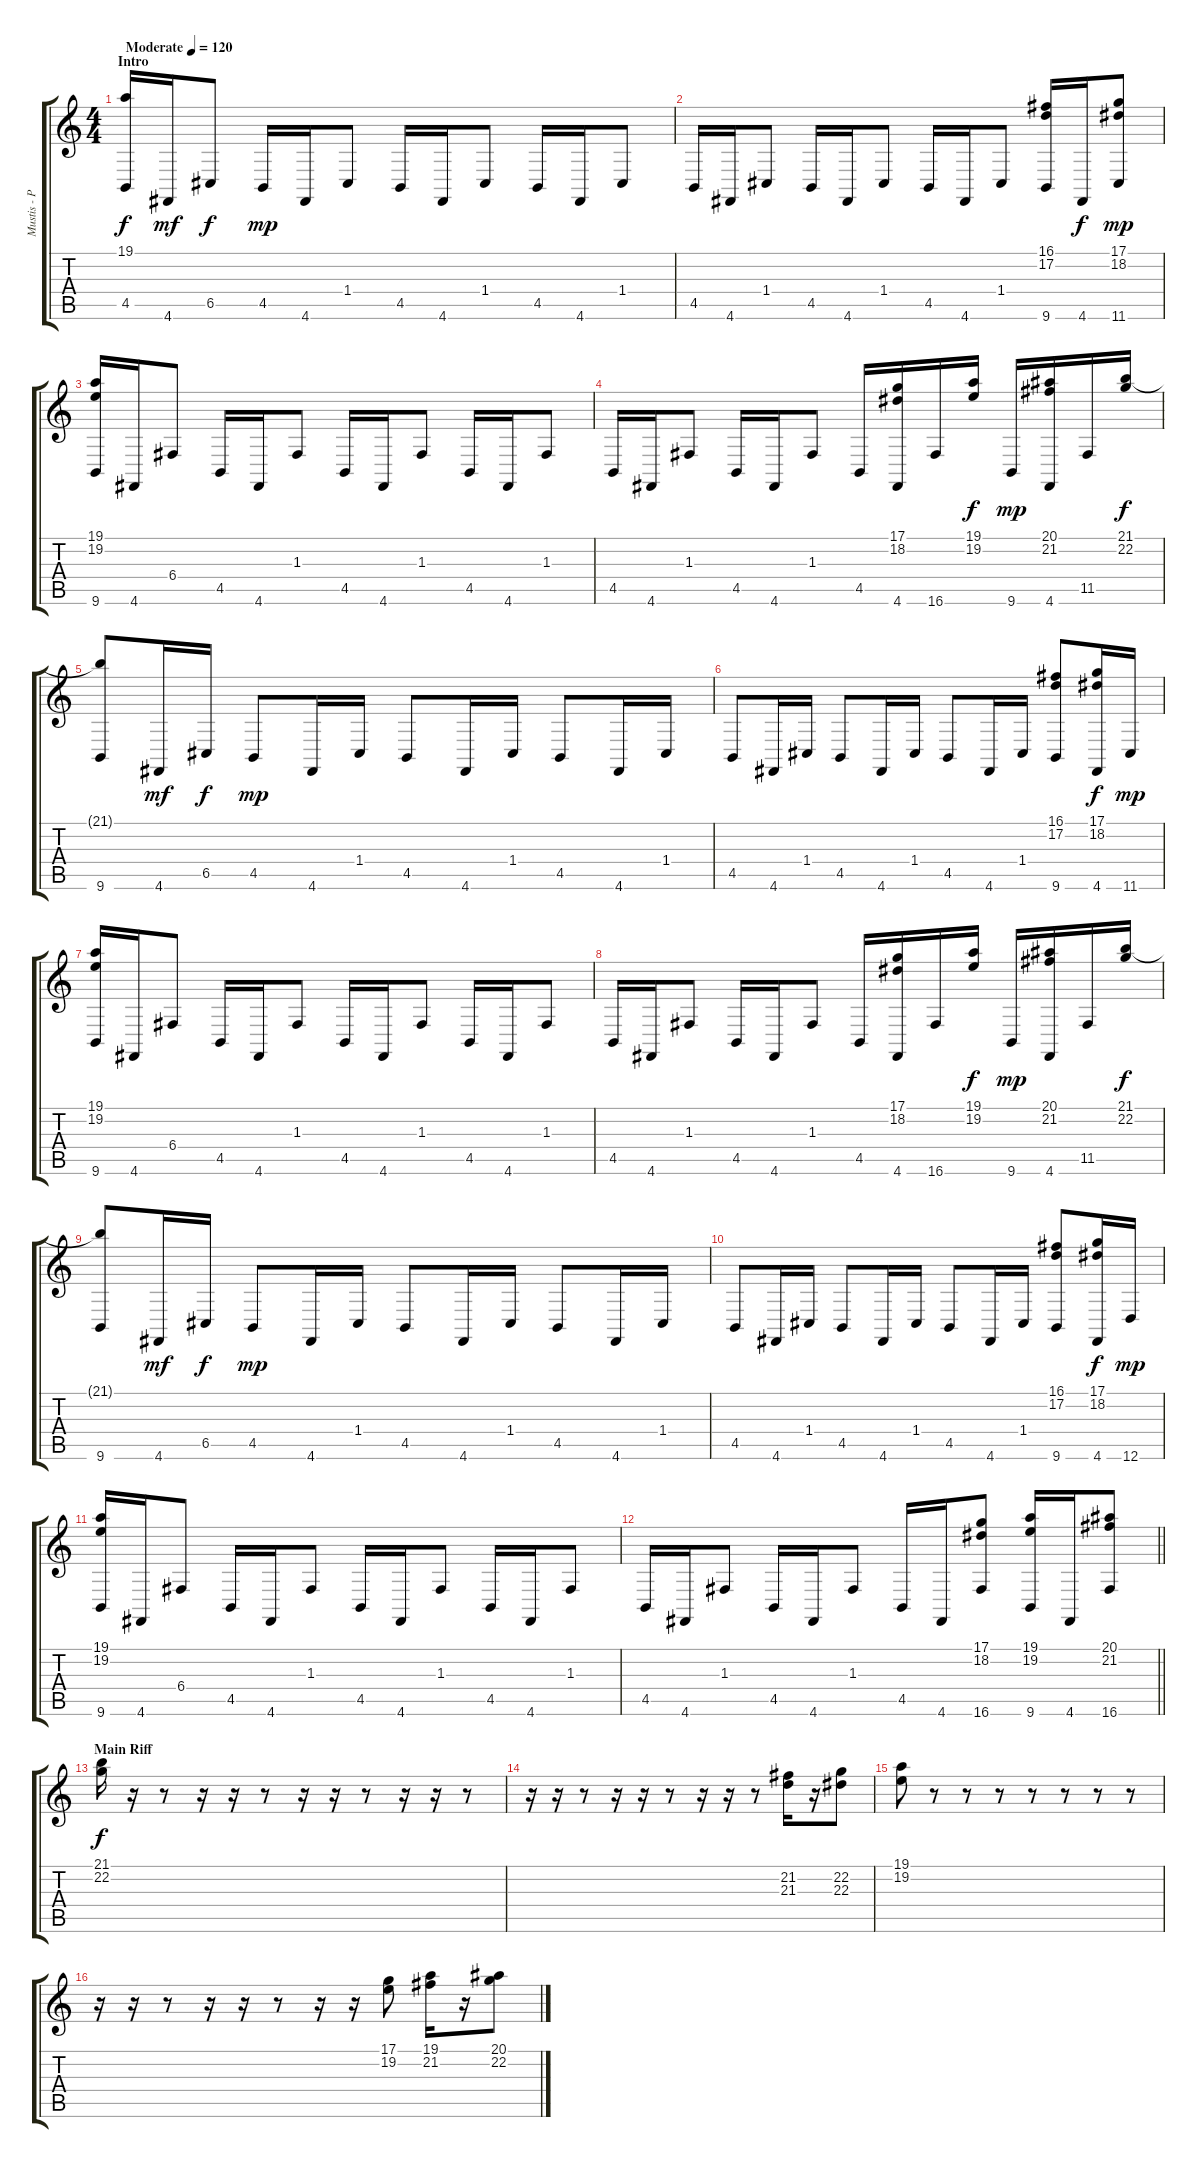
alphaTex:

\track ("Mustis - Pad" "Mustis - P") {instrument pad1newage}
\staff {score tabs}
\tuning (D4 A3 F3 C3 G2 D2) {hide}
\ts (4 4)
\section ("" "Intro")
\tempo (120 "Moderate")
\clef g2
\ks c
(19.1 4.5).16{dy f volume 0 instrument pad1newage} 4.6.16{dy mf} 6.5.8{dy f} 4.5.16{dy mp} 4.6.16 1.4.8 4.5.16 4.6.16 1.4.8 4.5.16 4.6.16 1.4.8 |
4.5.16{volume 12} 4.6.16 1.4.8 4.5.16 4.6.16 1.4.8 4.5.16 4.6.16 1.4.8 (16.1 17.2 9.6).16 4.6.16{dy f} (17.1 18.2 11.6).8{dy mp} |
(19.1 19.2 9.6).16 4.6.16 6.4.8 4.5.16 4.6.16 1.3.8 4.5.16 4.6.16 1.3.8 4.5.16 4.6.16 1.3.8 |
4.5.16 4.6.16 1.3.8 4.5.16 4.6.16 1.3.8 4.5.16 (17.1 18.2 4.6).16 16.6.16 (19.1 19.2).16{dy f} 9.6.16{dy mp} (20.1 21.2 4.6).16 11.5.16 (21.1 22.2).16{dy f} |
(21.1{t} 9.6).8 4.6.16{dy mf} 6.5.16{dy f} 4.5.8{dy mp} 4.6.16 1.4.16 4.5.8 4.6.16 1.4.16 4.5.8 4.6.16 1.4.16 |
4.5.8 4.6.16 1.4.16 4.5.8 4.6.16 1.4.16 4.5.8 4.6.16 1.4.16 (16.1 17.2 9.6).8 (17.1 18.2 4.6).16{dy f} 11.6.16{dy mp} |
(19.1 19.2 9.6).16 4.6.16 6.4.8 4.5.16 4.6.16 1.3.8 4.5.16 4.6.16 1.3.8 4.5.16 4.6.16 1.3.8 |
4.5.16 4.6.16 1.3.8 4.5.16 4.6.16 1.3.8 4.5.16 (17.1 18.2 4.6).16 16.6.16 (19.1 19.2).16{dy f} 9.6.16{dy mp} (20.1 21.2 4.6).16 11.5.16 (21.1 22.2).16{dy f} |
(21.1{t} 9.6).8 4.6.16{dy mf} 6.5.16{dy f} 4.5.8{dy mp} 4.6.16 1.4.16 4.5.8 4.6.16 1.4.16 4.5.8 4.6.16 1.4.16 |
4.5.8 4.6.16 1.4.16 4.5.8 4.6.16 1.4.16 4.5.8 4.6.16 1.4.16 (16.1 17.2 9.6).8 (17.1 18.2 4.6).16{dy f} 12.6.16{dy mp} |
(19.1 19.2 9.6).16 4.6.16 6.4.8 4.5.16 4.6.16 1.3.8 4.5.16 4.6.16 1.3.8 4.5.16 4.6.16 1.3.8 |
\barLineRight lightlight
4.5.16 4.6.16 1.3.8 4.5.16 4.6.16 1.3.8 4.5.16 4.6.16 (17.1 18.2 16.6).8 (19.1 19.2 9.6).16 4.6.16 (20.1 21.2 16.6).8 |
\section ("" "Main Riff")
(21.1 22.2).16{dy f} r.16 r.8 r.16 r.16 r.8 r.16 r.16 r.8 r.16 r.16 r.8 |
r.16 r.16 r.8 r.16 r.16 r.8 r.16 r.16 r.8 (21.2 21.3).16 r.16 (22.2 22.3).8 |
(19.1 19.2).8 r.8 r.8 r.8 r.8 r.8 r.8 r.8 |
r.16 r.16 r.8 r.16 r.16 r.8 r.16 r.16 (17.1 19.2).8 (19.1 21.2).16 r.16 (20.1 22.2).8
